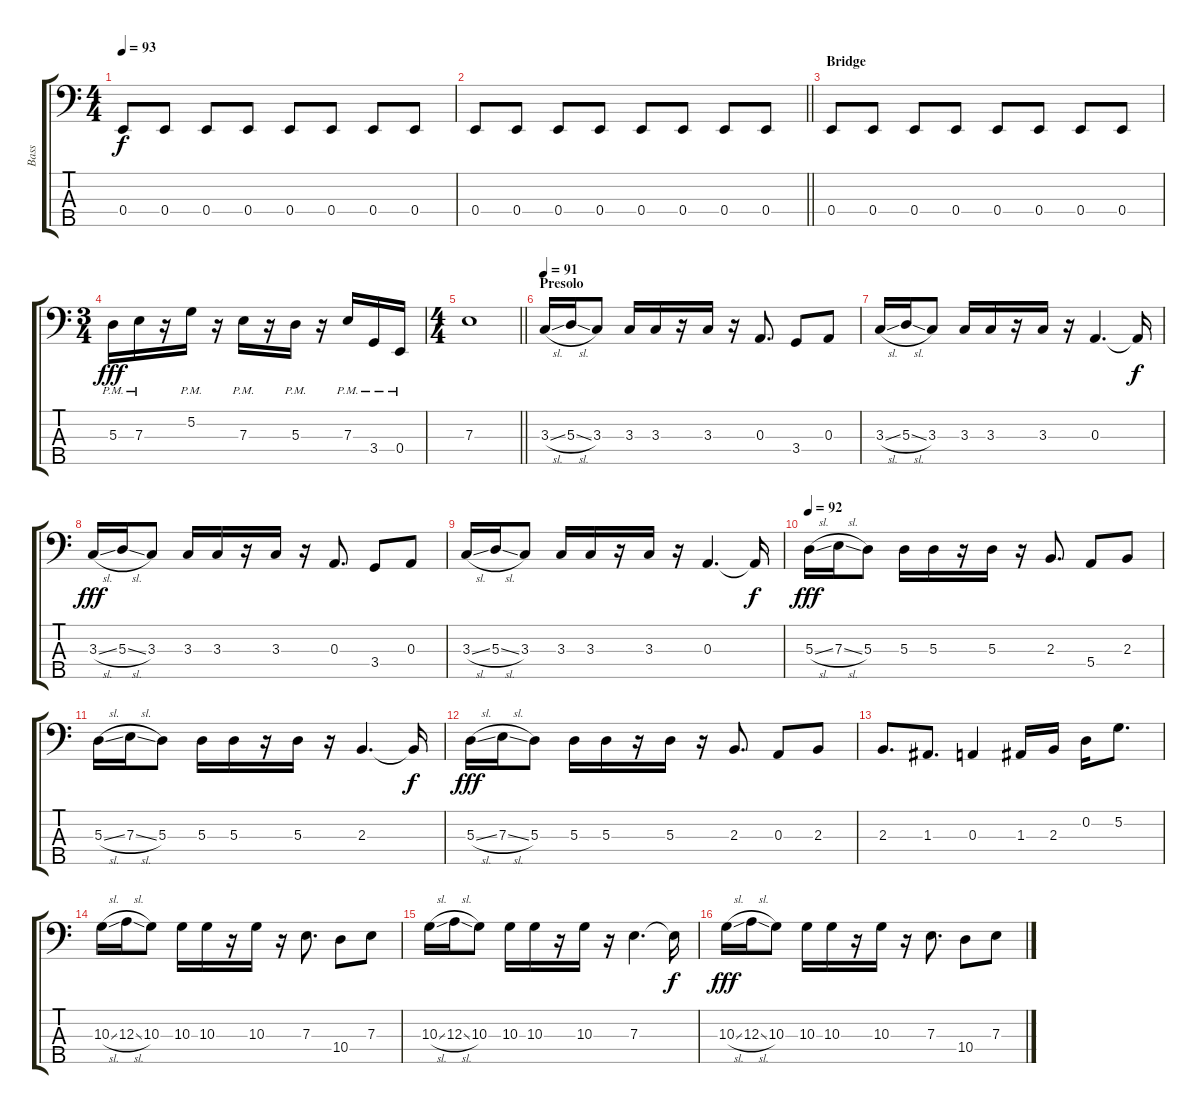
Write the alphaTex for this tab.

\track ("Bass" "Bass") {instrument electricbasspick}
\staff {score tabs}
\tuning (G2 D2 A1 E1 B0) {hide}
\ts (4 4)
\tempo 93
\clef f4
\ks c
0.4.8{dy f} 0.4.8 0.4.8 0.4.8 0.4.8 0.4.8 0.4.8 0.4.8 |
\barLineRight lightlight
0.4.8 0.4.8 0.4.8 0.4.8 0.4.8 0.4.8 0.4.8 0.4.8 |
\section ("" "Bridge")
0.4.8 0.4.8 0.4.8 0.4.8 0.4.8 0.4.8 0.4.8 0.4.8 |
\ts (3 4)
5.3{pm}.16{dy fff} 7.3{pm}.16 r.16 5.2{pm}.16 r.16 7.3{pm}.16 r.16 5.3{pm}.16 r.16 7.3{pm}.16 3.4{pm}.16 0.4{pm}.16 |
\ts (4 4)
\barLineRight lightlight
7.3.1 |
\section ("" "Presolo")
\tempo 91
3.3{sl}.16 5.3{sl}.16 3.3.8 3.3.16 3.3.16 r.16 3.3.16 r.16 0.3.8{d} 3.4.8 0.3.8 |
3.3{sl}.16 5.3{sl}.16 3.3.8 3.3.16 3.3.16 r.16 3.3.16 r.16 0.3.4{d} 0.3{t}.16{dy f} |
3.3{sl}.16{dy fff} 5.3{sl}.16 3.3.8 3.3.16 3.3.16 r.16 3.3.16 r.16 0.3.8{d} 3.4.8 0.3.8 |
3.3{sl}.16 5.3{sl}.16 3.3.8 3.3.16 3.3.16 r.16 3.3.16 r.16 0.3.4{d} 0.3{t}.16{dy f} |
\tempo 92
5.3{sl}.16{dy fff} 7.3{sl}.16 5.3.8 5.3.16 5.3.16 r.16 5.3.16 r.16 2.3.8{d} 5.4.8 2.3.8 |
5.3{sl}.16 7.3{sl}.16 5.3.8 5.3.16 5.3.16 r.16 5.3.16 r.16 2.3.4{d} 2.3{t}.16{dy f} |
5.3{sl}.16{dy fff} 7.3{sl}.16 5.3.8 5.3.16 5.3.16 r.16 5.3.16 r.16 2.3.8{d} 0.3.8 2.3.8 |
2.3.8{d} 1.3.8{d} 0.3.4 1.3.16 2.3.16 0.2.16 5.2.8{d} |
10.3{sl}.16 12.3{sl}.16 10.3.8 10.3.16 10.3.16 r.16 10.3.16 r.16 7.3.8{d} 10.4.8 7.3.8 |
10.3{sl}.16 12.3{sl}.16 10.3.8 10.3.16 10.3.16 r.16 10.3.16 r.16 7.3.4{d} 7.3{t}.16{dy f} |
10.3{sl}.16{dy fff} 12.3{sl}.16 10.3.8 10.3.16 10.3.16 r.16 10.3.16 r.16 7.3.8{d} 10.4.8 7.3.8
